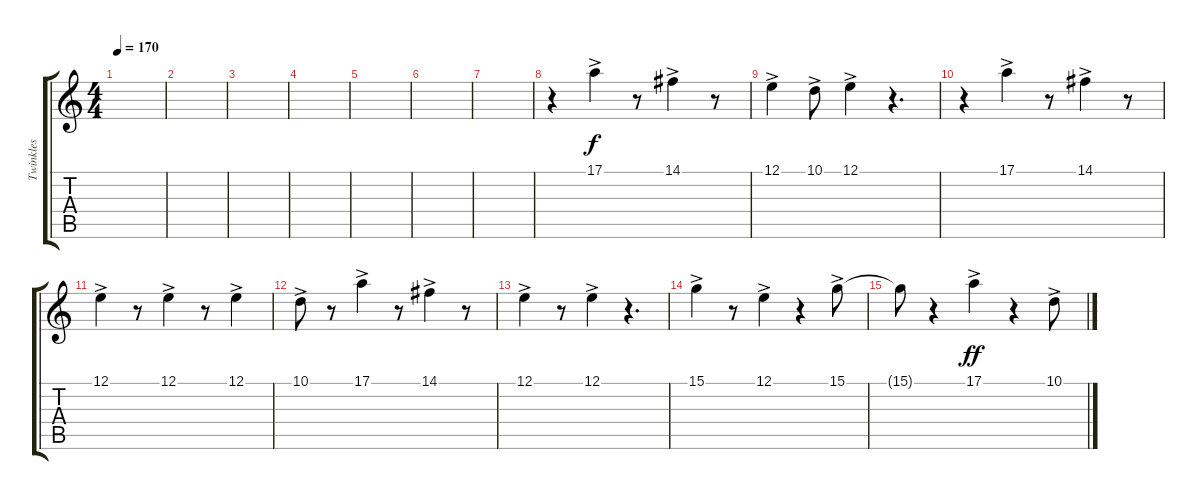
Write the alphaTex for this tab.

\track ("Twinkles" "Twinkles") {instrument musicbox}
\staff {score tabs}
\tuning (E4 B3 G3 D3 A2 D2) {hide}
\ts (4 4)
\tempo 170
\clef g2
\ks c
|
|
|
|
|
|
|
r.4 17.1{ac}.4 r.8 14.1{ac}.4 r.8 |
12.1{ac}.4 10.1{ac}.8 12.1{ac}.4 r.4{d} |
r.4 17.1{ac}.4 r.8 14.1{ac}.4 r.8 |
12.1{ac}.4 r.8 12.1{ac}.4 r.8 12.1{ac}.4 |
10.1{ac}.8 r.8 17.1{ac}.4 r.8 14.1{ac}.4 r.8 |
12.1{ac}.4 r.8 12.1{ac}.4 r.4{d} |
15.1{ac}.4 r.8 12.1{ac}.4 r.4 15.1{ac}.8 |
15.1{t}.8{dy f} r.4 17.1{ac}.4{dy ff} r.4 10.1{ac}.8
